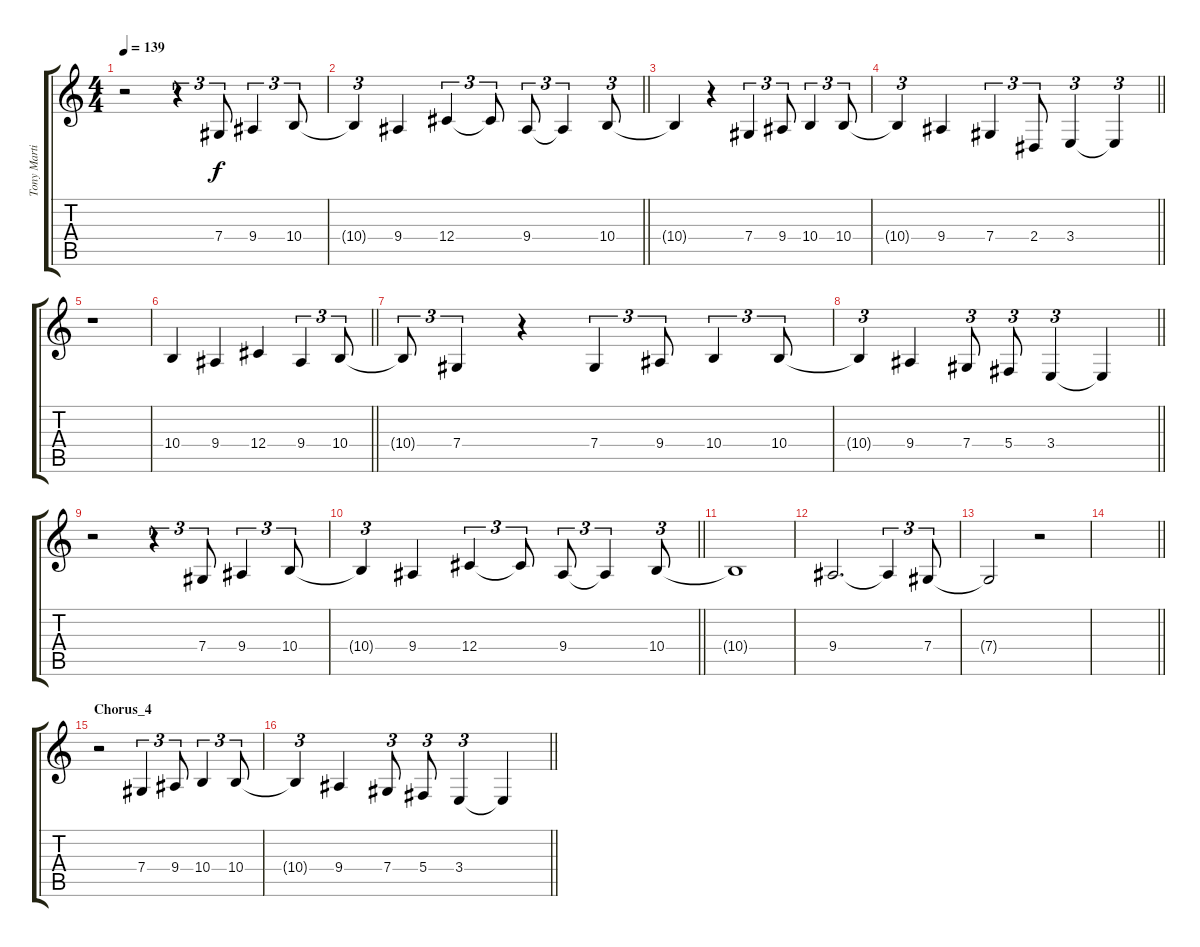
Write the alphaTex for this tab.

\track ("Tony Martin" "Tony Marti") {instrument stringensemble1}
\staff {score tabs}
\tuning (Eb4 Bb3 Gb3 Db3 Ab2 Eb2) {hide}
\ts (4 4)
\tempo 139
\clef g2
\ks c
r.2{dy f} r.4{tu (3 2)} 7.4.8{tu (3 2)} 9.4.4{tu (3 2)} 10.4.8{tu (3 2)} |
\barLineRight lightlight
10.4{t}.4{tu (3 2)} 9.4.4 12.4.4{tu (3 2)} 12.4{t}.8{tu (3 2)} 9.4.8{tu (3 2)} 9.4{t}.4{tu (3 2)} 10.4.8{tu (3 2)} |
10.4{t}.4 r.4 7.4.4{tu (3 2)} 9.4.8{tu (3 2)} 10.4.4{tu (3 2)} 10.4.8{tu (3 2)} |
\barLineRight lightlight
10.4{t}.4{tu (3 2)} 9.4.4 7.4.4{tu (3 2)} 2.4.8{tu (3 2)} 3.4.4{tu (3 2)} 3.4{t}.4{tu (3 2)} |
r.1 |
\barLineRight lightlight
10.4.4 9.4.4 12.4.4 9.4.4{tu (3 2)} 10.4.8{tu (3 2)} |
10.4{t}.8{tu (3 2)} 7.4.4{tu (3 2)} r.4 7.4.4{tu (3 2)} 9.4.8{tu (3 2)} 10.4.4{tu (3 2)} 10.4.8{tu (3 2)} |
\barLineRight lightlight
10.4{t}.4{tu (3 2)} 9.4.4 7.4.8{tu (3 2)} 5.4.8{tu (3 2)} 3.4.4{tu (3 2)} 3.4{t}.4 |
r.2 r.4{tu (3 2)} 7.4.8{tu (3 2)} 9.4.4{tu (3 2)} 10.4.8{tu (3 2)} |
\barLineRight lightlight
10.4{t}.4{tu (3 2)} 9.4.4 12.4.4{tu (3 2)} 12.4{t}.8{tu (3 2)} 9.4.8{tu (3 2)} 9.4{t}.4{tu (3 2)} 10.4.8{tu (3 2)} |
10.4{t}.1 |
9.4.2{d} 9.4{t}.4{tu (3 2)} 7.4.8{tu (3 2)} |
7.4{t}.2 r.2 |
\barLineRight lightlight
|
\section ("" "Chorus_4")
r.2 7.4.4{tu (3 2)} 9.4.8{tu (3 2)} 10.4.4{tu (3 2)} 10.4.8{tu (3 2)} |
\barLineRight lightlight
10.4{t}.4{tu (3 2)} 9.4.4 7.4.8{tu (3 2)} 5.4.8{tu (3 2)} 3.4.4{tu (3 2)} 3.4{t}.4
